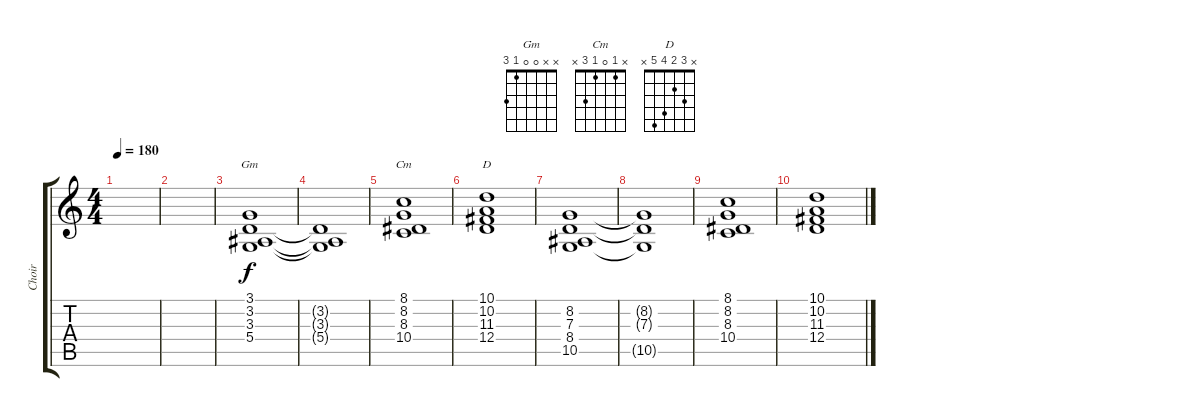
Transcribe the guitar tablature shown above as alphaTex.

\track ("Choir" "Choir") {instrument choiraahs}
\staff {score tabs}
\tuning (E4 B3 G3 D3 A2 E2) {hide}
\chord ("Gm" x x 0 0 1 3)
\chord ("Cm" x 1 0 1 3 x)
\chord ("D" x 3 2 4 5 x)
\ts (4 4)
\tempo 180
\clef g2
\ks c
|
|
(3.1 3.2 3.3 5.4).1{ch "Gm"} |
(3.2{t} 3.3{t} 5.4{t}).1 |
(8.1 8.2 8.3 10.4).1{ch "Cm"} |
(10.1 10.2 11.3 12.4).1{ch "D"} |
(8.2 7.3 8.4 10.5).1 |
(8.2{t} 7.3{t} 10.5{t}).1 |
(8.1 8.2 8.3 10.4).1 |
(10.1 10.2 11.3 12.4).1
